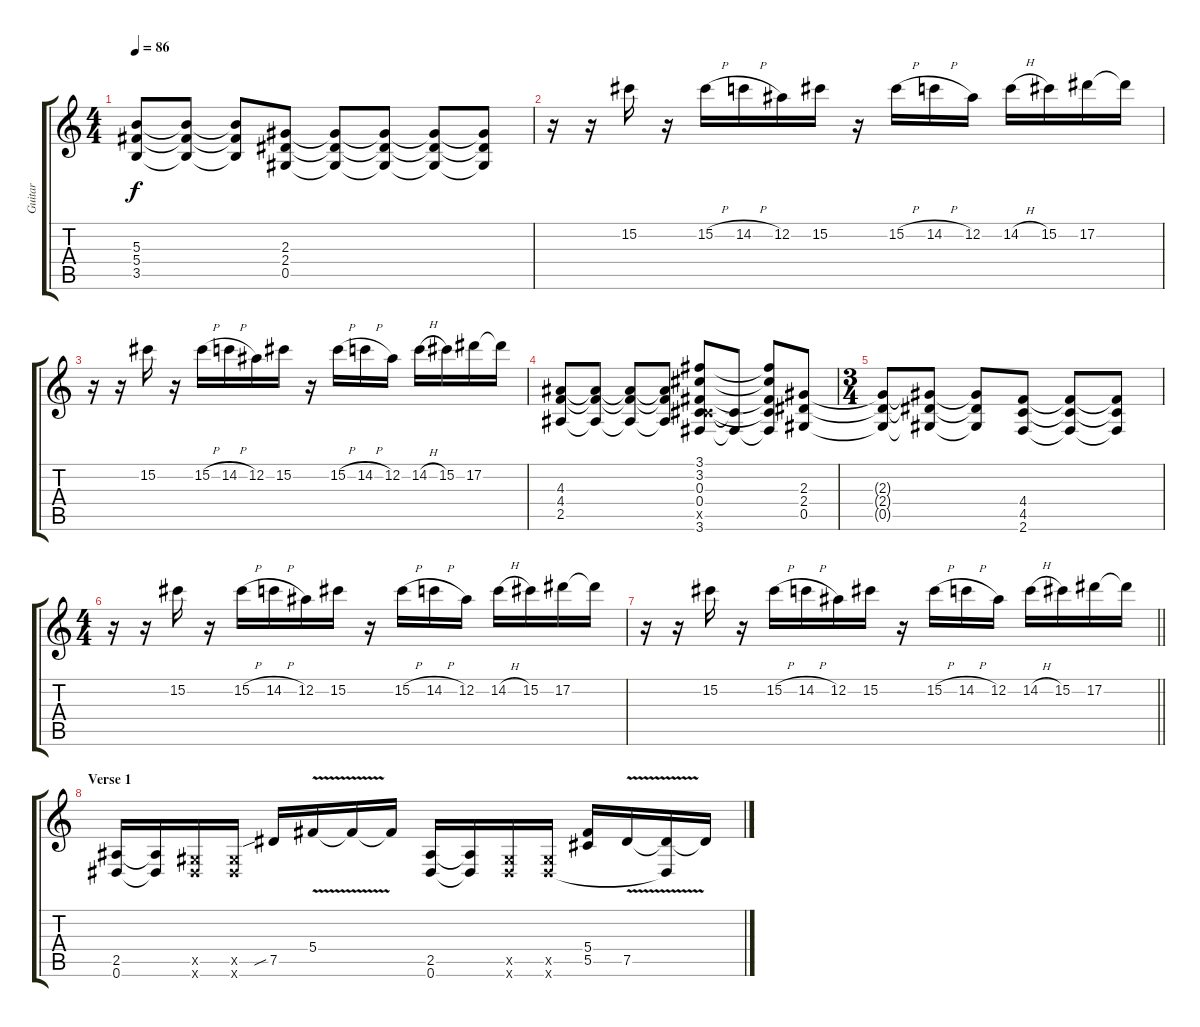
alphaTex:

\track ("Guitar" "Guitar") {instrument overdrivenguitar}
\staff {score tabs}
\tuning (Eb4 Bb3 Gb3 Db3 Ab2 Eb2) {hide}
\ts (4 4)
\tempo 86
\clef g2
\ks c
(5.3{t} 5.4{t} 3.5{t}).8{dy f} (5.3{t} 5.4{t} 3.5{t}).8 (5.3{t} 5.4{t} 3.5{t}).8 (2.3 2.4 0.5).8 (2.3{t} 2.4{t} 0.5{t}).8 (2.3{t} 2.4{t} 0.5{t}).8 (2.3{t} 2.4{t} 0.5{t}).8 (2.3{t} 2.4{t} 0.5{t}).8 |
r.16 r.16 15.2.16 r.16 15.2{h}.16 14.2{h}.16 12.2.16 15.2.16 r.16 15.2{h}.16 14.2{h}.16 12.2.16 14.2{h}.16 15.2.16 17.2.16 17.2{t}.16 |
r.16 r.16 15.2.16 r.16 15.2{h}.16 14.2{h}.16 12.2.16 15.2.16 r.16 15.2{h}.16 14.2{h}.16 12.2.16 14.2{h}.16 15.2.16 17.2.16 17.2{t}.16 |
(4.3 4.4 2.5).8 (4.3{t} 4.4{t} 2.5{t}).8 (4.3{t} 4.4{t} 2.5{t}).8 (4.3{t} 4.4{t} 2.5{t}).8 (3.1 3.2 0.3 0.4 5.5{x} 3.6).8 (5.5{t} 3.6{t}).8 (3.1{t} 3.2{t} 0.3{t} 0.4{t} 3.6{t}).8 (2.3 2.4 0.5).8 |
\ts (3 4)
(2.3{t} 2.4{t} 0.5{t}).8 (2.3{t} 2.4{t} 0.5{t}).8 (2.3{t} 2.4{t} 0.5{t}).8 (4.4 4.5 2.6).8 (4.4{t} 4.5{t} 2.6{t}).8 (4.4{t} 4.5{t} 2.6{t}).8 |
\ts (4 4)
r.16 r.16 15.2.16 r.16 15.2{h}.16 14.2{h}.16 12.2.16 15.2.16 r.16 15.2{h}.16 14.2{h}.16 12.2.16 14.2{h}.16 15.2.16 17.2.16 17.2{t}.16 |
\barLineRight lightlight
r.16 r.16 15.2.16 r.16 15.2{h}.16 14.2{h}.16 12.2.16 15.2.16 r.16 15.2{h}.16 14.2{h}.16 12.2.16 14.2{h}.16 15.2.16 17.2.16 17.2{t}.16 |
\section ("" "Verse 1")
(2.5 0.6).16 (2.5{t} 0.6{t}).16 (0.5{x} 0.6{x}).16 (0.5{x} 0.6{x}).16 7.5{sib}.16 5.4{v}.16 5.4{t}.16 5.4{t}.16 (2.5 0.6).16 (2.5{t} 0.6{t}).16 (0.5{x} 0.6{x}).16 (0.5{x} 0.6{x}).16 (5.4 5.5).16 7.5{v}.16 (7.5{t} 0.6{t}).16 7.5{t}.16
